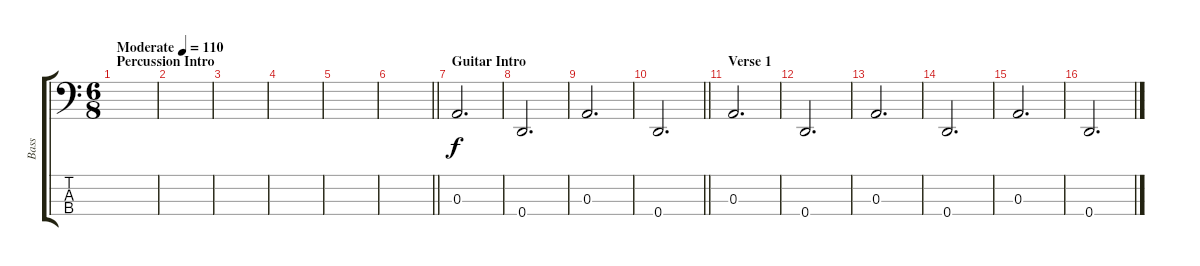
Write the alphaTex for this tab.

\track ("Bass" "Bass") {instrument electricbassfinger}
\staff {score tabs}
\tuning (G2 D2 A1 D1) {hide}
\ts (6 8)
\section ("" "Percussion Intro")
\tempo (110 "Moderate")
\clef f4
\ks c
|
|
|
|
|
\barLineRight lightlight
|
\section ("" "Guitar Intro")
0.3.2{d} |
0.4.2{d} |
0.3.2{d} |
\barLineRight lightlight
0.4.2{d} |
\section ("" "Verse 1")
0.3.2{d} |
0.4.2{d} |
0.3.2{d} |
0.4.2{d} |
0.3.2{d} |
0.4.2{d}
